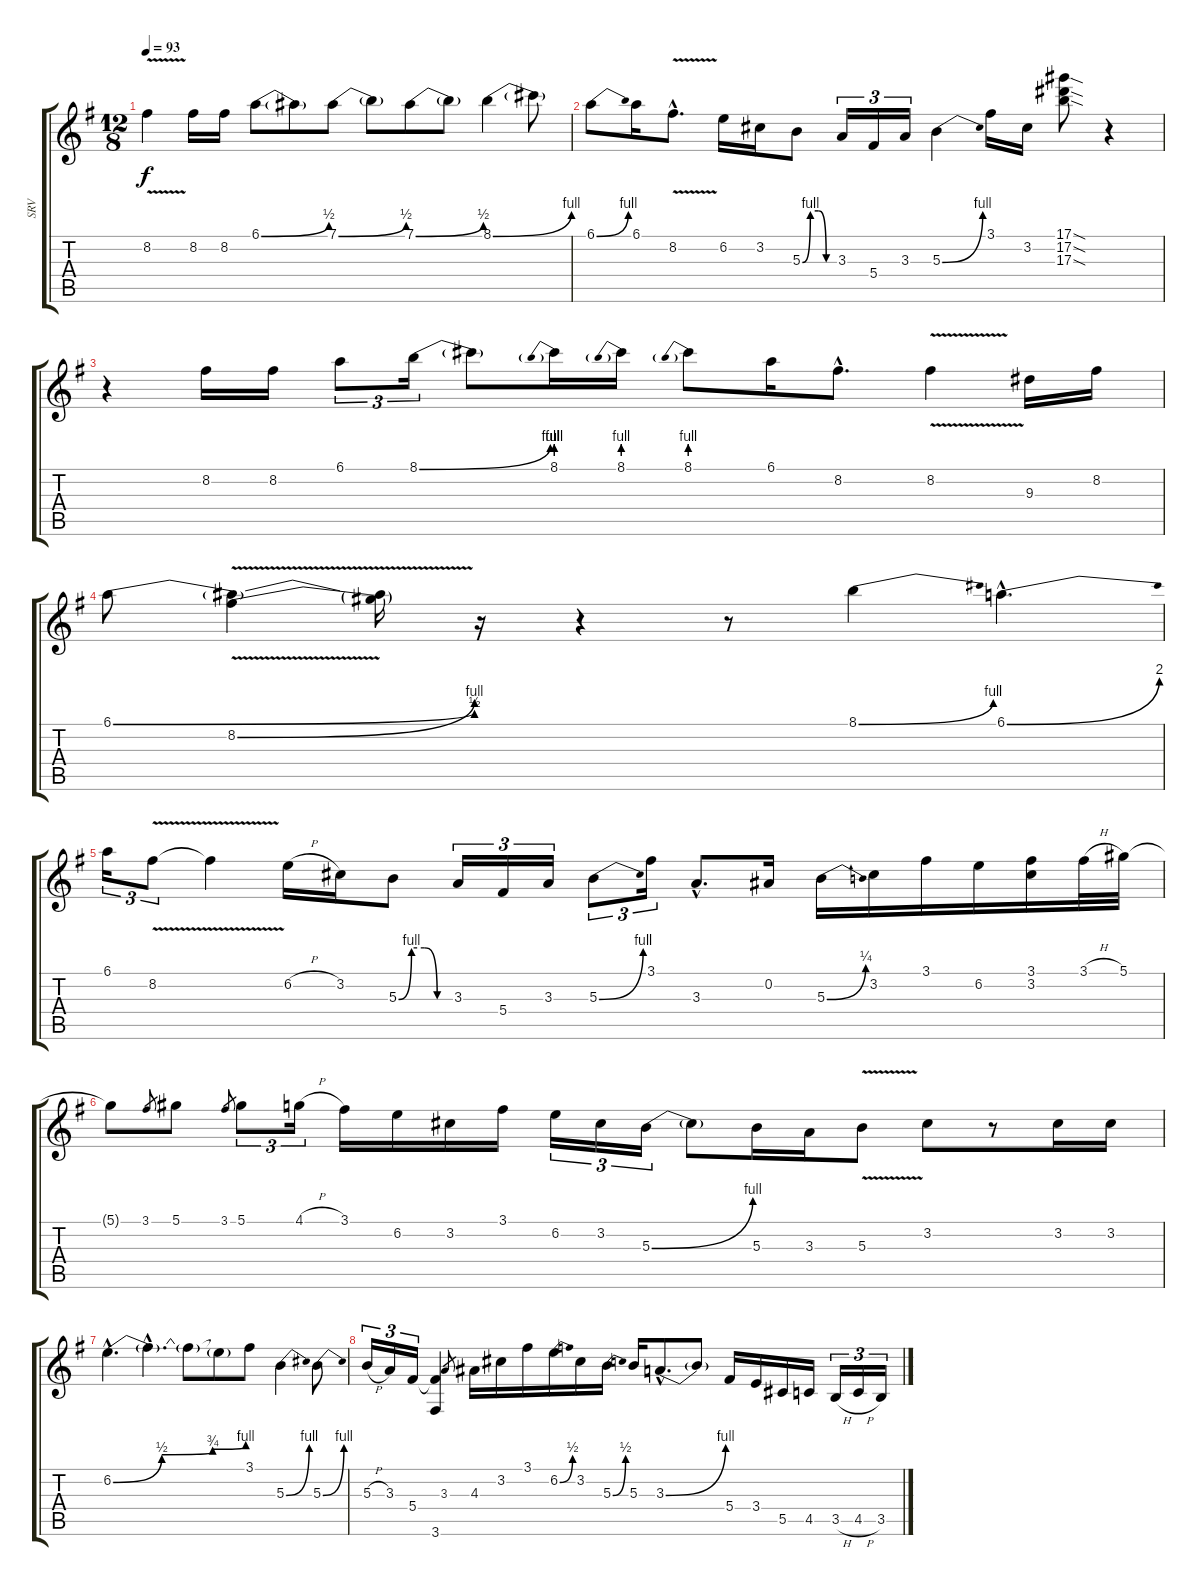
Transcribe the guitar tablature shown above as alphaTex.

\track ("SRV" "SRV") {instrument distortionguitar}
\staff {score tabs}
\tuning (Eb4 Bb3 Gb3 Db3 Ab2 Eb2) {hide}
\ts (12 8)
\tempo 93
\clef g2
\ks g
8.2{v}.4{dy f} 8.2.16 8.2.16 6.1{be (bend 0 0 60 2)}.8 6.1{t}.8 7.1{be (bend 0 0 60 2)}.8 7.1{t}.8 7.1{be (bend 0 0 60 2)}.8 7.1{t}.8 8.1{be (bend 0 0 60 4)}.4 8.1{t}.8 |
6.1{be (bend 0 0 60 4)}.8 6.1.16 8.2{v hac}.8{d} 6.2.16 3.2.16 5.3{be (custom 0 0 15 4 30 4 45 0 60 0)}.8 3.3.16{tu (3 2)} 5.4.16{tu (3 2)} 3.3.16{tu (3 2)} 5.3{be (bend 0 0 60 4)}.4 3.1.16 3.2.16 (17.1{sod} 17.2{sod} 17.3{sod}).8 r.4 |
r.4 8.2.16 8.2.16 6.1.8{tu (3 2)} 8.1{be (bend 0 0 60 4)}.16{tu (3 2)} 8.1{t}.8 8.1{be (prebend 0 4 60 4)}.16 8.1{be (prebend 0 4 60 4)}.16 8.1{be (prebend 0 4 60 4)}.8 6.1.16 8.2{hac}.8{d} 8.2{v}.4 9.3.16 8.2.16 |
6.1{be (bend 0 0 60 2)}.8 (6.1{t} 8.2{be (bend 0 0 60 4) v}).4 (6.1{t} 8.2{t}).16 r.16 r.4 r.8 8.1{be (bend 0 0 60 4)}.4 6.1{be (bend 0 0 60 8) hac}.4{d} |
6.1.16{tu (3 2)} 8.2{v}.8{tu (3 2)} 8.2{t}.4 6.2{h}.16 3.2.16 5.3{be (custom 0 0 15 4 30 4 45 0 60 0)}.8 3.3.16{tu (3 2)} 5.4.16{tu (3 2)} 3.3.16{tu (3 2)} 5.3{be (bend 0 0 60 4)}.8{tu (3 2)} 3.1.16{tu (3 2)} 3.3{hac}.8{d} 0.2.16 5.3{be (bend 0 0 60 1)}.16 3.2.16 3.1.16 6.2.16 (3.1 3.2).16 3.1{h}.32 5.1.32 |
5.1{t}.8 3.1.8{gr} 5.1.8 3.1.8{gr} 5.1.8{tu (3 2)} 4.1{h}.16{tu (3 2)} 3.1.16 6.2.16 3.2.16 3.1.16 6.2.16{tu (3 2)} 3.2.16{tu (3 2)} 5.3{be (bend 0 0 60 4)}.16{tu (3 2)} 5.3{t}.8 5.3.16 3.3.16 5.3{v}.8 3.2.8 r.8 3.2.16 3.2.16 |
6.2{be (custom 0 0 22 2 45 3 60 4) hac}.4{d} 6.2{hac t}.4{d} 6.2{t}.8 6.2{t}.8 3.1.8 5.3{be (bend 0 0 60 4)}.4 5.3{be (bend 0 0 60 4)}.8 |
5.3{h}.16{tu (3 2)} 3.3.16{tu (3 2)} 5.4.16{tu (3 2)} (5.4{t} 3.6).4 3.3.8{gr} 4.3.16 3.2.16 3.1.16 6.2{be (bend 0 0 60 2)}.16 3.2.16 5.3{be (bend 0 0 60 2)}.16 5.3.16 3.3{be (bend 0 0 60 4) hac}.8{d} 3.3{t}.8 5.4.16 3.4.16 5.5.16 4.5.16 3.5{h}.16{tu (3 2)} 4.5{h}.16{tu (3 2)} 3.5.16{tu (3 2)}
